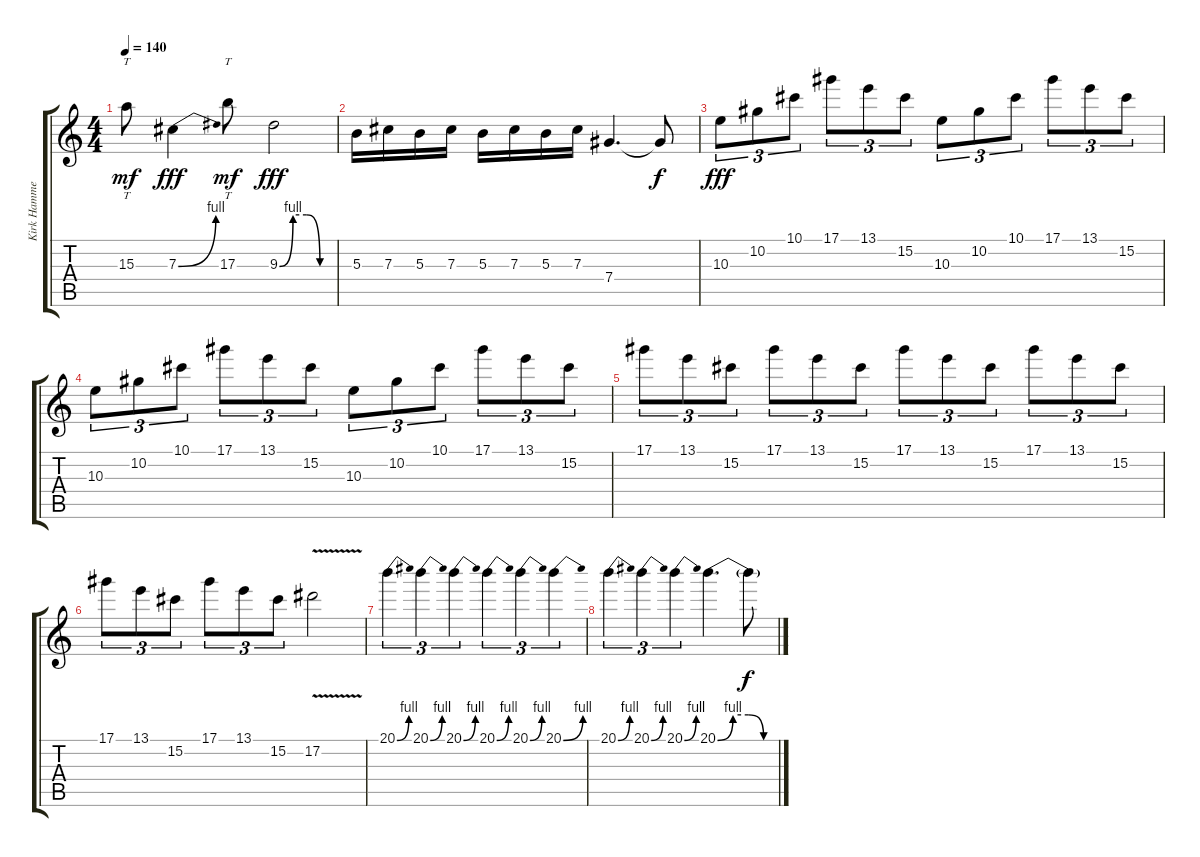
\track ("Kirk Hammett (Distortion Guitar)" "Kirk Hamme") {instrument overdrivenguitar}
\staff {score tabs}
\tuning (Eb4 Bb3 Gb3 Db3 Ab2 Eb2) {hide}
\ts (4 4)
\tempo 140
\clef g2
\ks c
15.3.8{tt dy mf} 7.3{be (bend 0 0 60 4)}.4{dy fff} 17.3.8{tt dy mf} 9.3{be (custom 0 0 15 4 30 4 45 0 60 0)}.2{dy fff} |
5.3.16 7.3.16 5.3.16 7.3.16 5.3.16 7.3.16 5.3.16 7.3.16 7.4.4{d} 7.4{t}.8{dy f} |
10.3.8{tu (3 2) dy fff} 10.2.8{tu (3 2)} 10.1.8{tu (3 2)} 17.1.8{tu (3 2)} 13.1.8{tu (3 2)} 15.2.8{tu (3 2)} 10.3.8{tu (3 2)} 10.2.8{tu (3 2)} 10.1.8{tu (3 2)} 17.1.8{tu (3 2)} 13.1.8{tu (3 2)} 15.2.8{tu (3 2)} |
10.3.8{tu (3 2)} 10.2.8{tu (3 2)} 10.1.8{tu (3 2)} 17.1.8{tu (3 2)} 13.1.8{tu (3 2)} 15.2.8{tu (3 2)} 10.3.8{tu (3 2)} 10.2.8{tu (3 2)} 10.1.8{tu (3 2)} 17.1.8{tu (3 2)} 13.1.8{tu (3 2)} 15.2.8{tu (3 2)} |
17.1.8{tu (3 2)} 13.1.8{tu (3 2)} 15.2.8{tu (3 2)} 17.1.8{tu (3 2)} 13.1.8{tu (3 2)} 15.2.8{tu (3 2)} 17.1.8{tu (3 2)} 13.1.8{tu (3 2)} 15.2.8{tu (3 2)} 17.1.8{tu (3 2)} 13.1.8{tu (3 2)} 15.2.8{tu (3 2)} |
17.1.8{tu (3 2)} 13.1.8{tu (3 2)} 15.2.8{tu (3 2)} 17.1.8{tu (3 2)} 13.1.8{tu (3 2)} 15.2.8{tu (3 2)} 17.2{v}.2 |
20.1{be (bend 0 0 60 4)}.4{tu (3 2)} 20.1{be (bend 0 0 60 4)}.4{tu (3 2)} 20.1{be (bend 0 0 60 4)}.4{tu (3 2)} 20.1{be (bend 0 0 60 4)}.4{tu (3 2)} 20.1{be (bend 0 0 60 4)}.4{tu (3 2)} 20.1{be (bend 0 0 60 4)}.4{tu (3 2)} |
20.1{be (bend 0 0 60 4)}.4{tu (3 2)} 20.1{be (bend 0 0 60 4)}.4{tu (3 2)} 20.1{be (bend 0 0 60 4)}.4{tu (3 2)} 20.1{be (custom 0 0 15 4 30 4 45 0 60 0)}.4{d} 20.1{t}.8{dy f}
